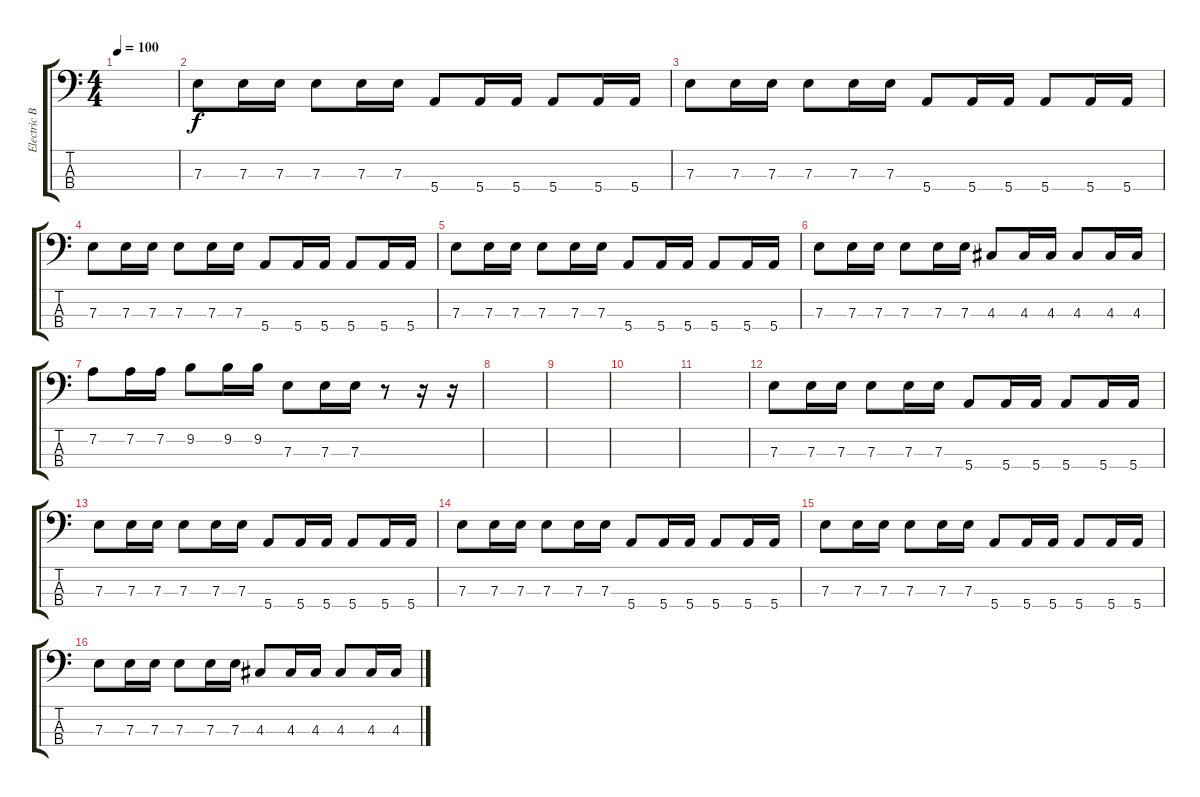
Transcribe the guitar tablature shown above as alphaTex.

\track ("Electric Bass" "Electric B") {instrument electricbasspick}
\staff {score tabs}
\tuning (G2 D2 A1 E1) {hide}
\ts (4 4)
\tempo 100
\clef f4
\ks c
|
7.3.8 7.3.16 7.3.16 7.3.8 7.3.16 7.3.16 5.4.8 5.4.16 5.4.16 5.4.8 5.4.16 5.4.16 |
7.3.8 7.3.16 7.3.16 7.3.8 7.3.16 7.3.16 5.4.8 5.4.16 5.4.16 5.4.8 5.4.16 5.4.16 |
7.3.8 7.3.16 7.3.16 7.3.8 7.3.16 7.3.16 5.4.8 5.4.16 5.4.16 5.4.8 5.4.16 5.4.16 |
7.3.8 7.3.16 7.3.16 7.3.8 7.3.16 7.3.16 5.4.8 5.4.16 5.4.16 5.4.8 5.4.16 5.4.16 |
7.3.8 7.3.16 7.3.16 7.3.8 7.3.16 7.3.16 4.3.8 4.3.16 4.3.16 4.3.8 4.3.16 4.3.16 |
7.2.8 7.2.16 7.2.16 9.2.8 9.2.16 9.2.16 7.3.8 7.3.16 7.3.16 r.8 r.16 r.16 |
|
|
|
|
7.3.8 7.3.16 7.3.16 7.3.8 7.3.16 7.3.16 5.4.8 5.4.16 5.4.16 5.4.8 5.4.16 5.4.16 |
7.3.8 7.3.16 7.3.16 7.3.8 7.3.16 7.3.16 5.4.8 5.4.16 5.4.16 5.4.8 5.4.16 5.4.16 |
7.3.8 7.3.16 7.3.16 7.3.8 7.3.16 7.3.16 5.4.8 5.4.16 5.4.16 5.4.8 5.4.16 5.4.16 |
7.3.8 7.3.16 7.3.16 7.3.8 7.3.16 7.3.16 5.4.8 5.4.16 5.4.16 5.4.8 5.4.16 5.4.16 |
7.3.8 7.3.16 7.3.16 7.3.8 7.3.16 7.3.16 4.3.8 4.3.16 4.3.16 4.3.8 4.3.16 4.3.16
